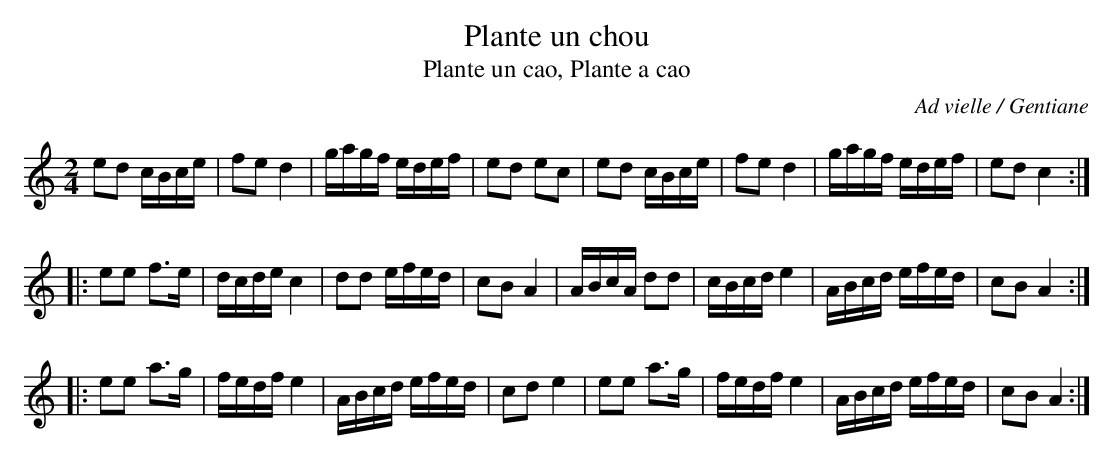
X:1
T:Plante un chou
T:Plante un cao, Plante a cao
C:Ad vielle / Gentiane
M:2/4
L:1/16
K:C
e2d2 cBce|f2e2 d4|gagf edef|e2d2 e2c2|\
e2d2 cBce|f2e2 d4|gagf edef|e2d2 c4:|
|:e2e2 f3e|dcde c4|d2d2 efed|c2B2 A4|\
ABcA d2d2|cBcd e4|ABcd efed|c2B2 A4:|
|:e2e2 a3g|fedf e4|ABcd efed|c2d2 e4|\
e2e2 a3g|fedf e4|ABcd efed|c2B2 A4:|
